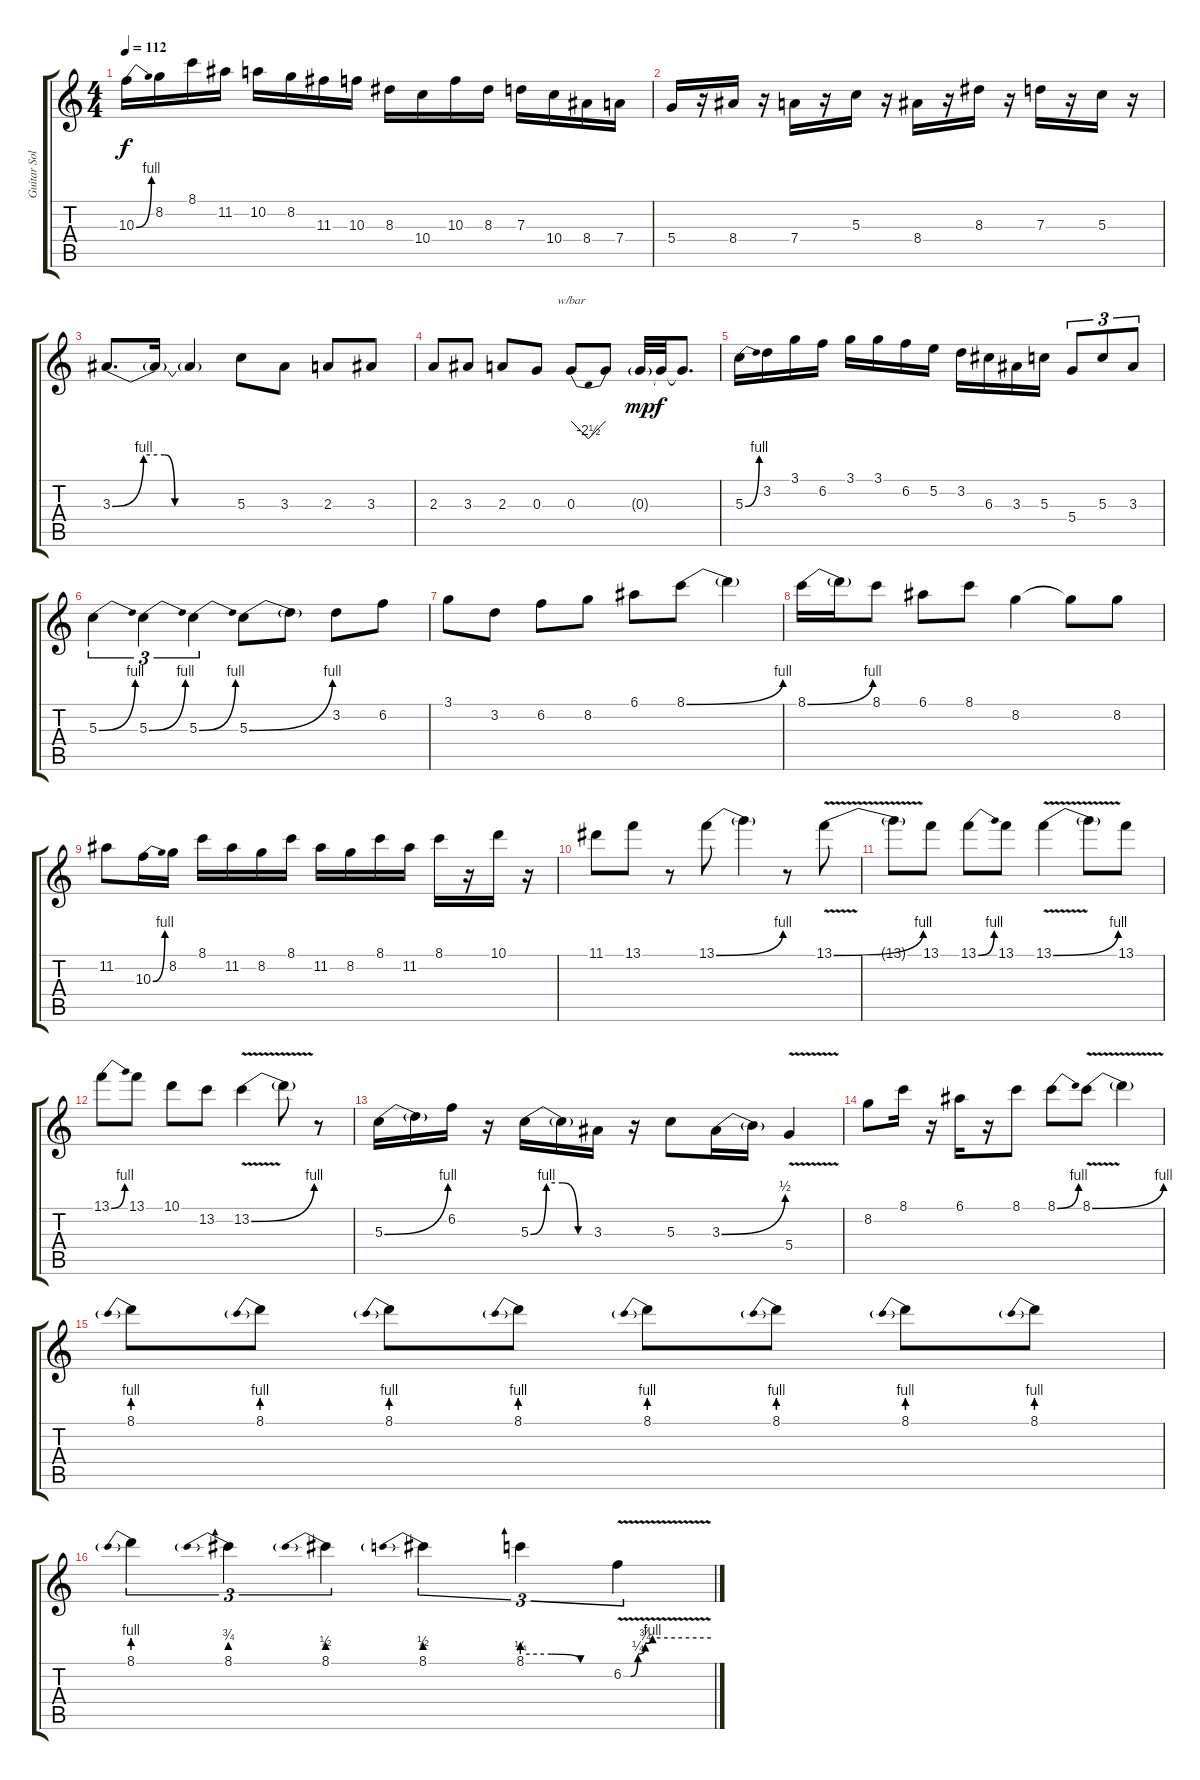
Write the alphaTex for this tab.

\track ("Guitar Solo (Overdub)" "Guitar Sol") {instrument overdrivenguitar}
\staff {score tabs}
\tuning (E4 B3 G3 D3 A2 E2) {hide}
\ts (4 4)
\tempo 112
\clef g2
\ks c
10.3{be (bend 0 0 60 4)}.16{dy f} 8.2.16 8.1.16 11.2.16 10.2.16 8.2.16 11.3.16 10.3.16 8.3.16 10.4.16 10.3.16 8.3.16 7.3.16 10.4.16 8.4.16 7.4.16 |
5.4.16 r.16 8.4.16 r.16 7.4.16 r.16 5.3.16 r.16 8.4.16 r.16 8.3.16 r.16 7.3.16 r.16 5.3.16 r.16 |
3.3{be (custom 0 0 15 4 25 4 30 0 60 0)}.8{d} 3.3{t}.16 3.3{t}.4 5.3.8 3.3.8 2.3.8 3.3.8 |
2.3.8 3.3.8 2.3.8 0.3.8 0.3.8{tbe (dip default 0 0 30 -10 60 0)} 0.3{t}.8 0.3{g}.32{dy mp} 0.3{t}.32{dy f} 0.3{t}.8{d} |
5.3{be (bend 0 0 60 4)}.16 3.2.16 3.1.16 6.2.16 3.1.16 3.1.16 6.2.16 5.2.16 3.2.16 6.3.16 3.3.16 5.3.16 5.4.8{tu (3 2)} 5.3.8{tu (3 2)} 3.3.8{tu (3 2)} |
5.3{be (bend 0 0 60 4)}.4{tu (3 2)} 5.3{be (bend 0 0 60 4)}.4{tu (3 2)} 5.3{be (bend 0 0 60 4)}.4{tu (3 2)} 5.3{be (bend 0 0 60 4)}.8 5.3{t}.8 3.2.8 6.2.8 |
3.1.8 3.2.8 6.2.8 8.2.8 6.1.8 8.1{be (bend 0 0 60 4)}.8 8.1{t}.4 |
8.1{be (bend 0 0 60 4)}.16 8.1{t}.16 8.1.8 6.1.8 8.1.8 8.2.4 8.2{t}.8 8.2.8 |
11.2.8 10.3{be (bend 0 0 60 4)}.16 8.2.16 8.1.16 11.2.16 8.2.16 8.1.16 11.2.16 8.2.16 8.1.16 11.2.16 8.1.16 r.16 10.1.16 r.16 |
11.1.8 13.1.8 r.8 13.1{be (bend 0 0 60 4)}.8 13.1{t}.4 r.8 13.1{be (bend 0 0 60 4) v}.8 |
13.1{t}.8 13.1.8 13.1{be (bend 0 0 60 4)}.8 13.1.8 13.1{be (bend 0 0 60 4) v}.4 13.1{t}.8 13.1.8 |
13.1{be (bend 0 0 60 4)}.8 13.1.8 10.1.8 13.2.8 13.2{be (bend 0 0 60 4) v}.4 13.2{t}.8 r.8 |
5.3{be (bend 0 0 60 4)}.16 5.3{t}.16 6.2.16 r.16 5.3{be (custom 0 0 15 4 30 4 45 0 60 0)}.16 5.3{t}.16 3.3.16 r.16 5.3.8 3.3{be (bend 0 0 60 2)}.16 3.3{t}.16 5.4{v}.4 |
8.2.8 8.1.16 r.16 6.1.16 r.16 8.1.8 8.1{be (bend 0 0 60 4)}.8 8.1{be (bend 0 0 60 4) v}.8 8.1{t}.4 |
8.1{be (prebend 0 4 60 4)}.8 8.1{be (prebend 0 4 60 4)}.8 8.1{be (prebend 0 4 60 4)}.8 8.1{be (prebend 0 4 60 4)}.8 8.1{be (prebend 0 4 60 4)}.8 8.1{be (prebend 0 4 60 4)}.8 8.1{be (prebend 0 4 60 4)}.8 8.1{be (prebend 0 4 60 4)}.8 |
8.1{be (prebend 0 4 60 4)}.4{tu (3 2)} 8.1{be (prebend 0 3 60 3)}.4{tu (3 2)} 8.1{be (prebend 0 2 60 2)}.4{tu (3 2)} 8.1{be (prebend 0 2 60 2)}.4{tu (3 2)} 8.1{be (custom 0 1 20 1 40 0 60 0)}.4{tu (3 2)} 6.2{be (custom 0 0 5 0 10 1 15 3 20 4 60 4) v}.4{tu (3 2)}
